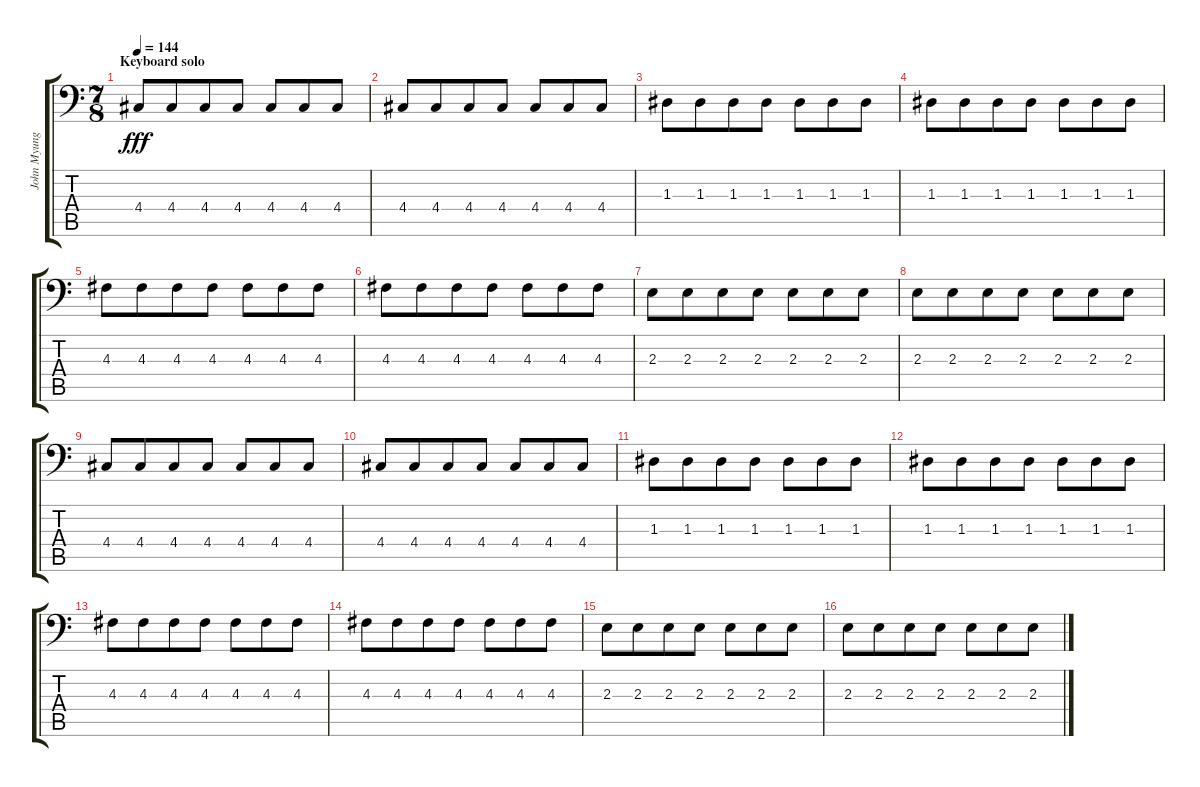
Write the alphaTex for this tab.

\track ("John Myung - bass" "John Myung") {instrument electricbassfinger}
\staff {score tabs}
\tuning (C3 G2 D2 A1 E1 B0) {hide}
\ts (7 8)
\section ("" "Keyboard solo")
\tempo 144
\clef f4
\ks c
4.4.8{dy fff} 4.4.8 4.4.8 4.4.8 4.4.8 4.4.8 4.4.8 |
4.4.8 4.4.8 4.4.8 4.4.8 4.4.8 4.4.8 4.4.8 |
1.3.8 1.3.8 1.3.8 1.3.8 1.3.8 1.3.8 1.3.8 |
1.3.8 1.3.8 1.3.8 1.3.8 1.3.8 1.3.8 1.3.8 |
4.3.8 4.3.8 4.3.8 4.3.8 4.3.8 4.3.8 4.3.8 |
4.3.8 4.3.8 4.3.8 4.3.8 4.3.8 4.3.8 4.3.8 |
2.3.8 2.3.8 2.3.8 2.3.8 2.3.8 2.3.8 2.3.8 |
2.3.8 2.3.8 2.3.8 2.3.8 2.3.8 2.3.8 2.3.8 |
4.4.8 4.4.8 4.4.8 4.4.8 4.4.8 4.4.8 4.4.8 |
4.4.8 4.4.8 4.4.8 4.4.8 4.4.8 4.4.8 4.4.8 |
1.3.8 1.3.8 1.3.8 1.3.8 1.3.8 1.3.8 1.3.8 |
1.3.8 1.3.8 1.3.8 1.3.8 1.3.8 1.3.8 1.3.8 |
4.3.8 4.3.8 4.3.8 4.3.8 4.3.8 4.3.8 4.3.8 |
4.3.8 4.3.8 4.3.8 4.3.8 4.3.8 4.3.8 4.3.8 |
2.3.8 2.3.8 2.3.8 2.3.8 2.3.8 2.3.8 2.3.8 |
2.3.8 2.3.8 2.3.8 2.3.8 2.3.8 2.3.8 2.3.8
